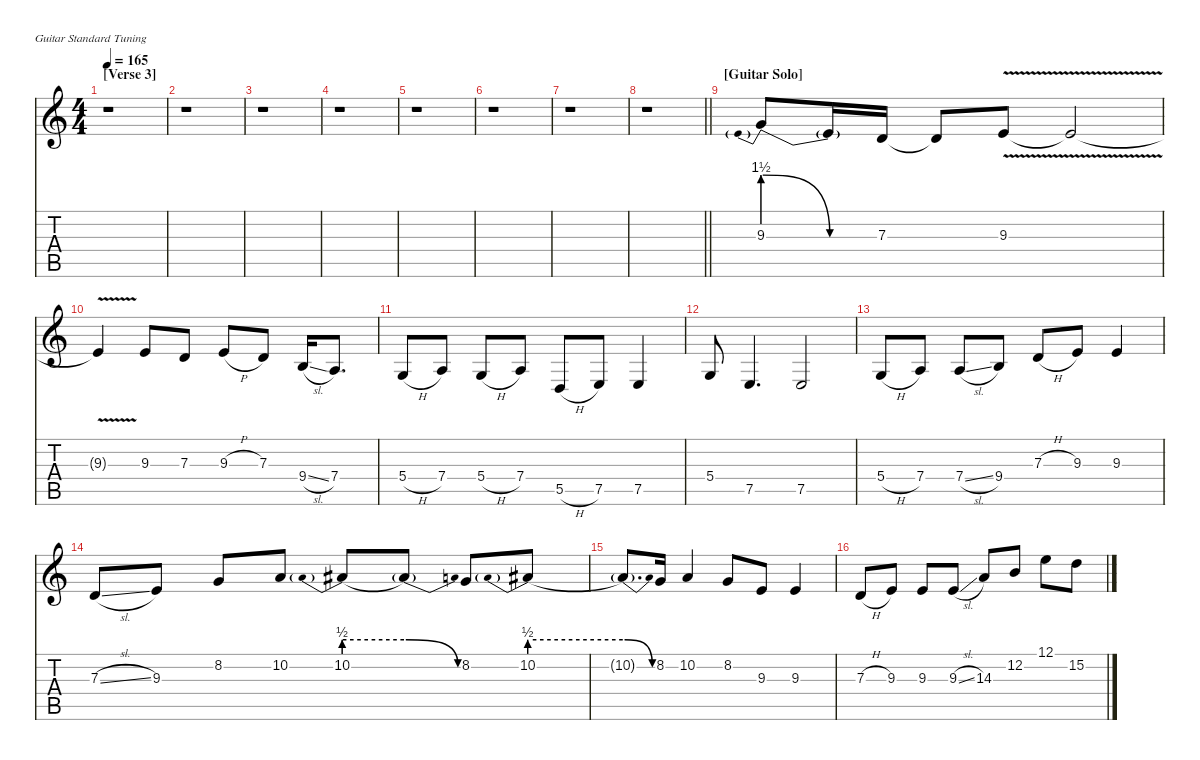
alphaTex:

\defaultSystemsLayout 4
\hideDynamics
\bracketExtendMode nobrackets
\singleTrackTrackNamePolicy hidden
\multiTrackTrackNamePolicy hidden
\firstSystemTrackNameMode fullname
\firstSystemTrackNameOrientation horizontal
\otherSystemsTrackNameOrientation horizontal
\track ("lead guitar octave" "led.synth.") {instrument lead7fifths}
\staff {score tabs}
\tuning (E4 B3 G3 D3 A2 E2)
\ts (4 4)
\section ("" "[Verse 3]")
\tempo 165
\clef g2
\ks c
r.1{dy f beam Down} |
r.1{beam Down} |
r.1{beam Down} |
r.1{beam Down} |
r.1{beam Down} |
r.1{beam Down} |
r.1{beam Down} |
\barLineRight lightlight
r.1{beam Down} |
\section ("" "[Guitar Solo]")
9.3{be (prebendrelease 0 6 60 0)}.8{beam Up} 9.3{be (hold 0 0 60 0) t}.16{beam Up} 7.3.16{beam Up} 7.3{t}.8{beam Up} 9.3{v}.8{beam Up} 9.3{v t}.2{beam Up} |
9.3{v t}.4{beam Up} 9.3.8{beam Up} 7.3.8{beam Up} 9.3{h}.8{beam Up} 7.3.8{beam Up} 9.4{sl}.16{beam Up} 7.4.8{d beam Up} |
5.4{h}.8{beam Up} 7.4.8{beam Up} 5.4{h}.8{beam Up} 7.4.8{beam Up} 5.5{h}.8{beam Up} 7.5.8{beam Up} 7.5.4{beam Up} |
5.4.8{beam Up} 7.5.4{d beam Up} 7.5.2{beam Up} |
5.4{h}.8{beam Up} 7.4.8{beam Up} 7.4{sl}.8{beam Up} 9.4.8{beam Up} 7.3{h}.8{beam Up} 9.3.8{beam Up} 9.3.4{beam Up} |
7.3{sl}.8{beam Up} 9.3.8{beam Up} 8.2.8{beam Up} 10.2.8{beam Up} 10.2{be (prebend 0 2 60 2)}.8{beam Up} 10.2{be (release 0 2 60 0) t}.8{beam Up} 8.2.8{beam Up} 10.2{be (prebend 0 2 60 2)}.8{beam Up} |
10.2{be (release 0 2 60 0) t}.8{d beam Up} 8.2.16{beam Up} 10.2.4{beam Up} 8.2.8{beam Up} 9.3.8{beam Up} 9.3.4{beam Up} |
7.3{h}.8{beam Up} 9.3.8{beam Up} 9.3.8{beam Up} 9.3{sl}.8{beam Up} 14.3.8{beam Up} 12.2.8{beam Up} 12.1.8{beam Down} 15.2.8{beam Down}
